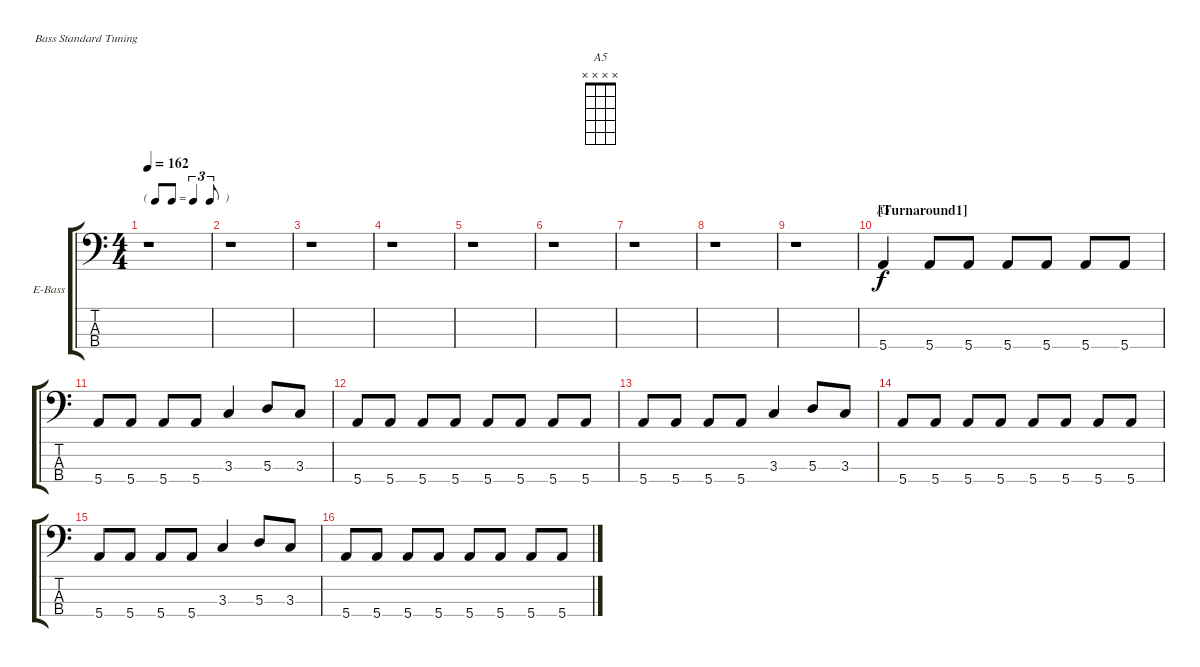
\bracketExtendMode groupsimilarinstruments
\firstSystemTrackNameOrientation horizontal
\otherSystemsTrackNameOrientation horizontal
\track ("Electric Bass" "E-Bass") {instrument electricbassfinger}
\staff {score tabs}
\tuning (G2 D2 A1 E1)
\chord ("A5" x x x x)
\ts (4 4)
\tf triplet8th
\tempo 162
\clef f4
\ks c
r.1{dy f} |
r.1 |
r.1 |
r.1 |
r.1 |
r.1 |
r.1 |
r.1 |
r.1 |
\section ("" "[Turnaround1]")
5.4.4{ch "A5"} 5.4.8 5.4.8 5.4.8 5.4.8 5.4.8 5.4.8 |
5.4.8 5.4.8 5.4.8 5.4.8 3.3.4 5.3.8 3.3.8 |
5.4.8 5.4.8 5.4.8 5.4.8 5.4.8 5.4.8 5.4.8 5.4.8 |
5.4.8 5.4.8 5.4.8 5.4.8 3.3.4 5.3.8 3.3.8 |
5.4.8 5.4.8 5.4.8 5.4.8 5.4.8 5.4.8 5.4.8 5.4.8 |
5.4.8 5.4.8 5.4.8 5.4.8 3.3.4 5.3.8 3.3.8 |
5.4.8 5.4.8 5.4.8 5.4.8 5.4.8 5.4.8 5.4.8 5.4.8
